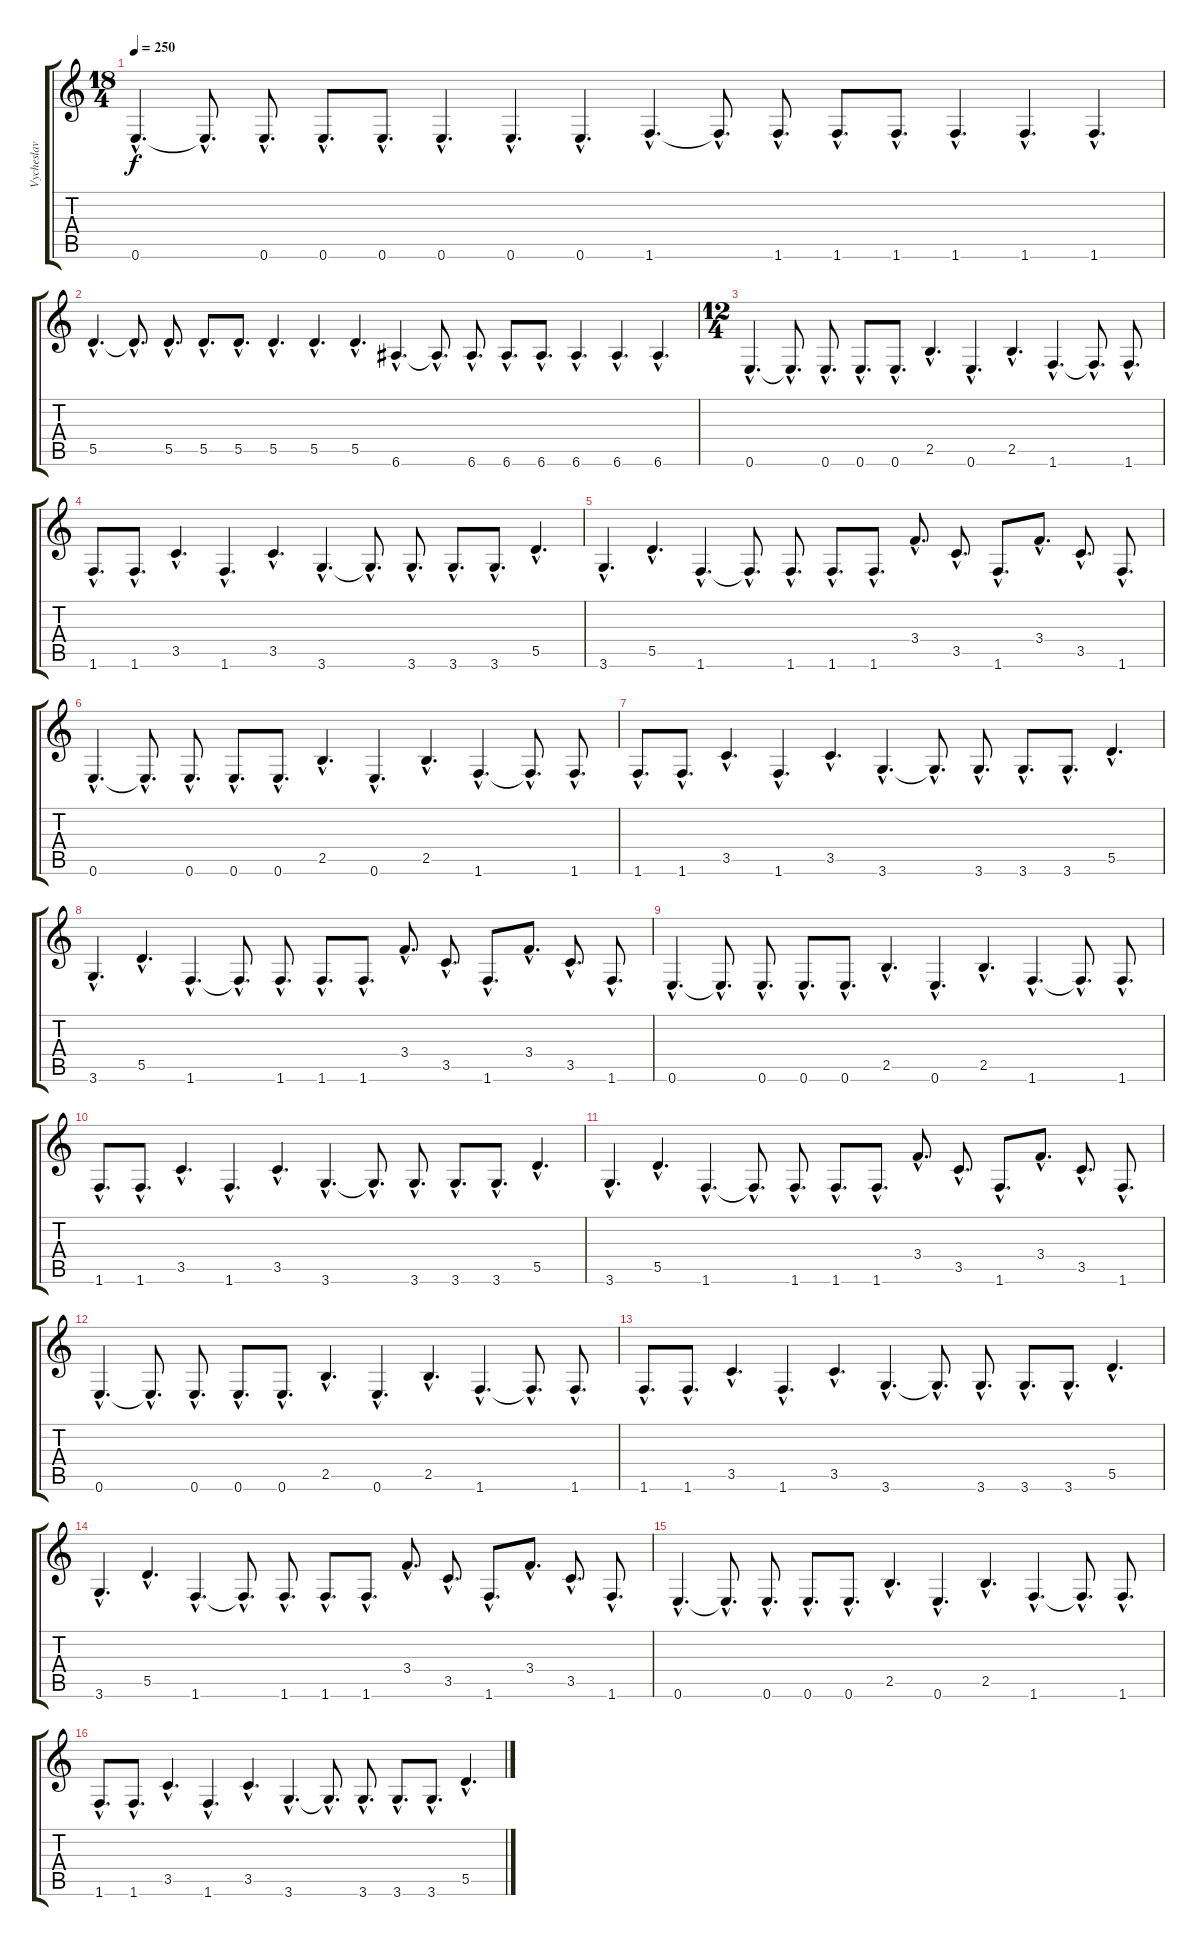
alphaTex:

\track ("Vycheslav Semikin bass" "Vycheslav ") {instrument electricbasspick}
\staff {score tabs}
\tuning (E4 B3 G3 D3 A2 E2) {hide}
\ts (18 4)
\tempo 250
\clef g2
\ks c
0.6{hac}.4{d dy f} 0.6{hac t}.8{d} 0.6{hac}.8{d} 0.6{hac}.8{d} 0.6{hac}.8{d} 0.6{hac}.4{d} 0.6{hac}.4{d} 0.6{hac}.4{d} 1.6{hac}.4{d} 1.6{hac t}.8{d} 1.6{hac}.8{d} 1.6{hac}.8{d} 1.6{hac}.8{d} 1.6{hac}.4{d} 1.6{hac}.4{d} 1.6{hac}.4{d} |
5.5{hac}.4{d} 5.5{hac t}.8{d} 5.5{hac}.8{d} 5.5{hac}.8{d} 5.5{hac}.8{d} 5.5{hac}.4{d} 5.5{hac}.4{d} 5.5{hac}.4{d} 6.6{hac}.4{d} 6.6{hac t}.8{d} 6.6{hac}.8{d} 6.6{hac}.8{d} 6.6{hac}.8{d} 6.6{hac}.4{d} 6.6{hac}.4{d} 6.6{hac}.4{d} |
\ts (12 4)
0.6{hac}.4{d} 0.6{hac t}.8{d} 0.6{hac}.8{d} 0.6{hac}.8{d} 0.6{hac}.8{d} 2.5{hac}.4{d} 0.6{hac}.4{d} 2.5{hac}.4{d} 1.6{hac}.4{d} 1.6{hac t}.8{d} 1.6{hac}.8{d} |
1.6{hac}.8{d} 1.6{hac}.8{d} 3.5{hac}.4{d} 1.6{hac}.4{d} 3.5{hac}.4{d} 3.6{hac}.4{d} 3.6{hac t}.8{d} 3.6{hac}.8{d} 3.6{hac}.8{d} 3.6{hac}.8{d} 5.5{hac}.4{d} |
3.6{hac}.4{d} 5.5{hac}.4{d} 1.6{hac}.4{d} 1.6{hac t}.8{d} 1.6{hac}.8{d} 1.6{hac}.8{d} 1.6{hac}.8{d} 3.4{hac}.8{d} 3.5{hac}.8{d} 1.6{hac}.8{d} 3.4{hac}.8{d} 3.5{hac}.8{d} 1.6{hac}.8{d} |
0.6{hac}.4{d} 0.6{hac t}.8{d} 0.6{hac}.8{d} 0.6{hac}.8{d} 0.6{hac}.8{d} 2.5{hac}.4{d} 0.6{hac}.4{d} 2.5{hac}.4{d} 1.6{hac}.4{d} 1.6{hac t}.8{d} 1.6{hac}.8{d} |
1.6{hac}.8{d} 1.6{hac}.8{d} 3.5{hac}.4{d} 1.6{hac}.4{d} 3.5{hac}.4{d} 3.6{hac}.4{d} 3.6{hac t}.8{d} 3.6{hac}.8{d} 3.6{hac}.8{d} 3.6{hac}.8{d} 5.5{hac}.4{d} |
3.6{hac}.4{d} 5.5{hac}.4{d} 1.6{hac}.4{d} 1.6{hac t}.8{d} 1.6{hac}.8{d} 1.6{hac}.8{d} 1.6{hac}.8{d} 3.4{hac}.8{d} 3.5{hac}.8{d} 1.6{hac}.8{d} 3.4{hac}.8{d} 3.5{hac}.8{d} 1.6{hac}.8{d} |
0.6{hac}.4{d} 0.6{hac t}.8{d} 0.6{hac}.8{d} 0.6{hac}.8{d} 0.6{hac}.8{d} 2.5{hac}.4{d} 0.6{hac}.4{d} 2.5{hac}.4{d} 1.6{hac}.4{d} 1.6{hac t}.8{d} 1.6{hac}.8{d} |
1.6{hac}.8{d} 1.6{hac}.8{d} 3.5{hac}.4{d} 1.6{hac}.4{d} 3.5{hac}.4{d} 3.6{hac}.4{d} 3.6{hac t}.8{d} 3.6{hac}.8{d} 3.6{hac}.8{d} 3.6{hac}.8{d} 5.5{hac}.4{d} |
3.6{hac}.4{d} 5.5{hac}.4{d} 1.6{hac}.4{d} 1.6{hac t}.8{d} 1.6{hac}.8{d} 1.6{hac}.8{d} 1.6{hac}.8{d} 3.4{hac}.8{d} 3.5{hac}.8{d} 1.6{hac}.8{d} 3.4{hac}.8{d} 3.5{hac}.8{d} 1.6{hac}.8{d} |
0.6{hac}.4{d} 0.6{hac t}.8{d} 0.6{hac}.8{d} 0.6{hac}.8{d} 0.6{hac}.8{d} 2.5{hac}.4{d} 0.6{hac}.4{d} 2.5{hac}.4{d} 1.6{hac}.4{d} 1.6{hac t}.8{d} 1.6{hac}.8{d} |
1.6{hac}.8{d} 1.6{hac}.8{d} 3.5{hac}.4{d} 1.6{hac}.4{d} 3.5{hac}.4{d} 3.6{hac}.4{d} 3.6{hac t}.8{d} 3.6{hac}.8{d} 3.6{hac}.8{d} 3.6{hac}.8{d} 5.5{hac}.4{d} |
3.6{hac}.4{d} 5.5{hac}.4{d} 1.6{hac}.4{d} 1.6{hac t}.8{d} 1.6{hac}.8{d} 1.6{hac}.8{d} 1.6{hac}.8{d} 3.4{hac}.8{d} 3.5{hac}.8{d} 1.6{hac}.8{d} 3.4{hac}.8{d} 3.5{hac}.8{d} 1.6{hac}.8{d} |
0.6{hac}.4{d} 0.6{hac t}.8{d} 0.6{hac}.8{d} 0.6{hac}.8{d} 0.6{hac}.8{d} 2.5{hac}.4{d} 0.6{hac}.4{d} 2.5{hac}.4{d} 1.6{hac}.4{d} 1.6{hac t}.8{d} 1.6{hac}.8{d} |
1.6{hac}.8{d} 1.6{hac}.8{d} 3.5{hac}.4{d} 1.6{hac}.4{d} 3.5{hac}.4{d} 3.6{hac}.4{d} 3.6{hac t}.8{d} 3.6{hac}.8{d} 3.6{hac}.8{d} 3.6{hac}.8{d} 5.5{hac}.4{d}
